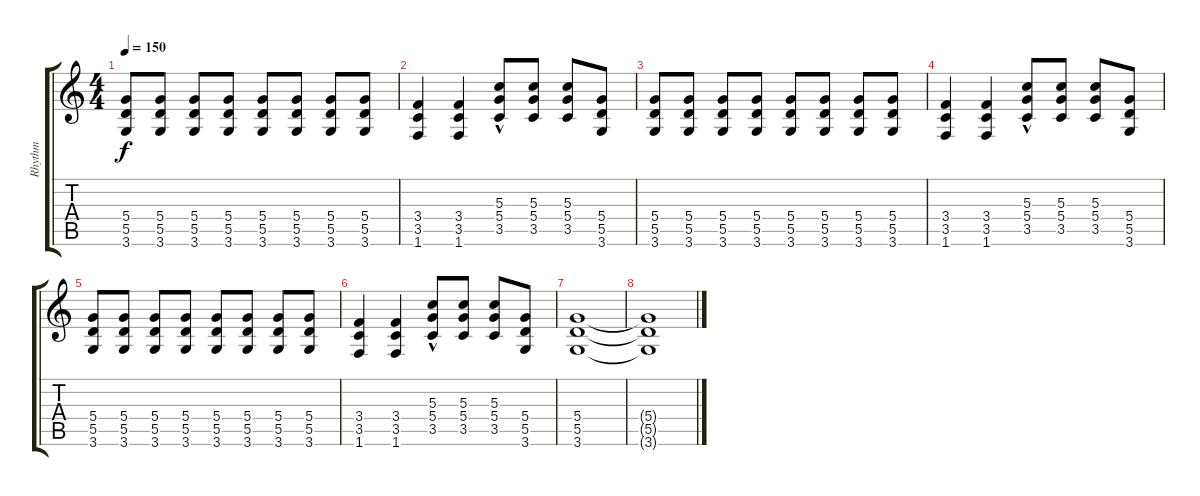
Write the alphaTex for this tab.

\track ("Rhythm" "Rhythm") {instrument distortionguitar}
\staff {score tabs}
\tuning (E4 B3 G3 D3 A2 E2) {hide}
\ts (4 4)
\tempo 150
\clef g2
\ks c
(5.4 5.5 3.6).8{dy f} (5.4 5.5 3.6).8 (5.4 5.5 3.6).8 (5.4 5.5 3.6).8 (5.4 5.5 3.6).8 (5.4 5.5 3.6).8 (5.4 5.5 3.6).8 (5.4 5.5 3.6).8 |
(3.4 3.5 1.6).4 (3.4 3.5 1.6).4 (5.3{hac} 5.4 3.5).8 (5.3 5.4 3.5).8 (5.3 5.4 3.5).8 (5.4 5.5 3.6).8 |
(5.4 5.5 3.6).8 (5.4 5.5 3.6).8 (5.4 5.5 3.6).8 (5.4 5.5 3.6).8 (5.4 5.5 3.6).8 (5.4 5.5 3.6).8 (5.4 5.5 3.6).8 (5.4 5.5 3.6).8 |
(3.4 3.5 1.6).4 (3.4 3.5 1.6).4 (5.3{hac} 5.4 3.5).8 (5.3 5.4 3.5).8 (5.3 5.4 3.5).8 (5.4 5.5 3.6).8 |
(5.4 5.5 3.6).8 (5.4 5.5 3.6).8 (5.4 5.5 3.6).8 (5.4 5.5 3.6).8 (5.4 5.5 3.6).8 (5.4 5.5 3.6).8 (5.4 5.5 3.6).8 (5.4 5.5 3.6).8 |
(3.4 3.5 1.6).4 (3.4 3.5 1.6).4 (5.3{hac} 5.4 3.5).8 (5.3 5.4 3.5).8 (5.3 5.4 3.5).8 (5.4 5.5 3.6).8 |
(5.4 5.5 3.6).1 |
(5.4{t} 5.5{t} 3.6{t}).1
